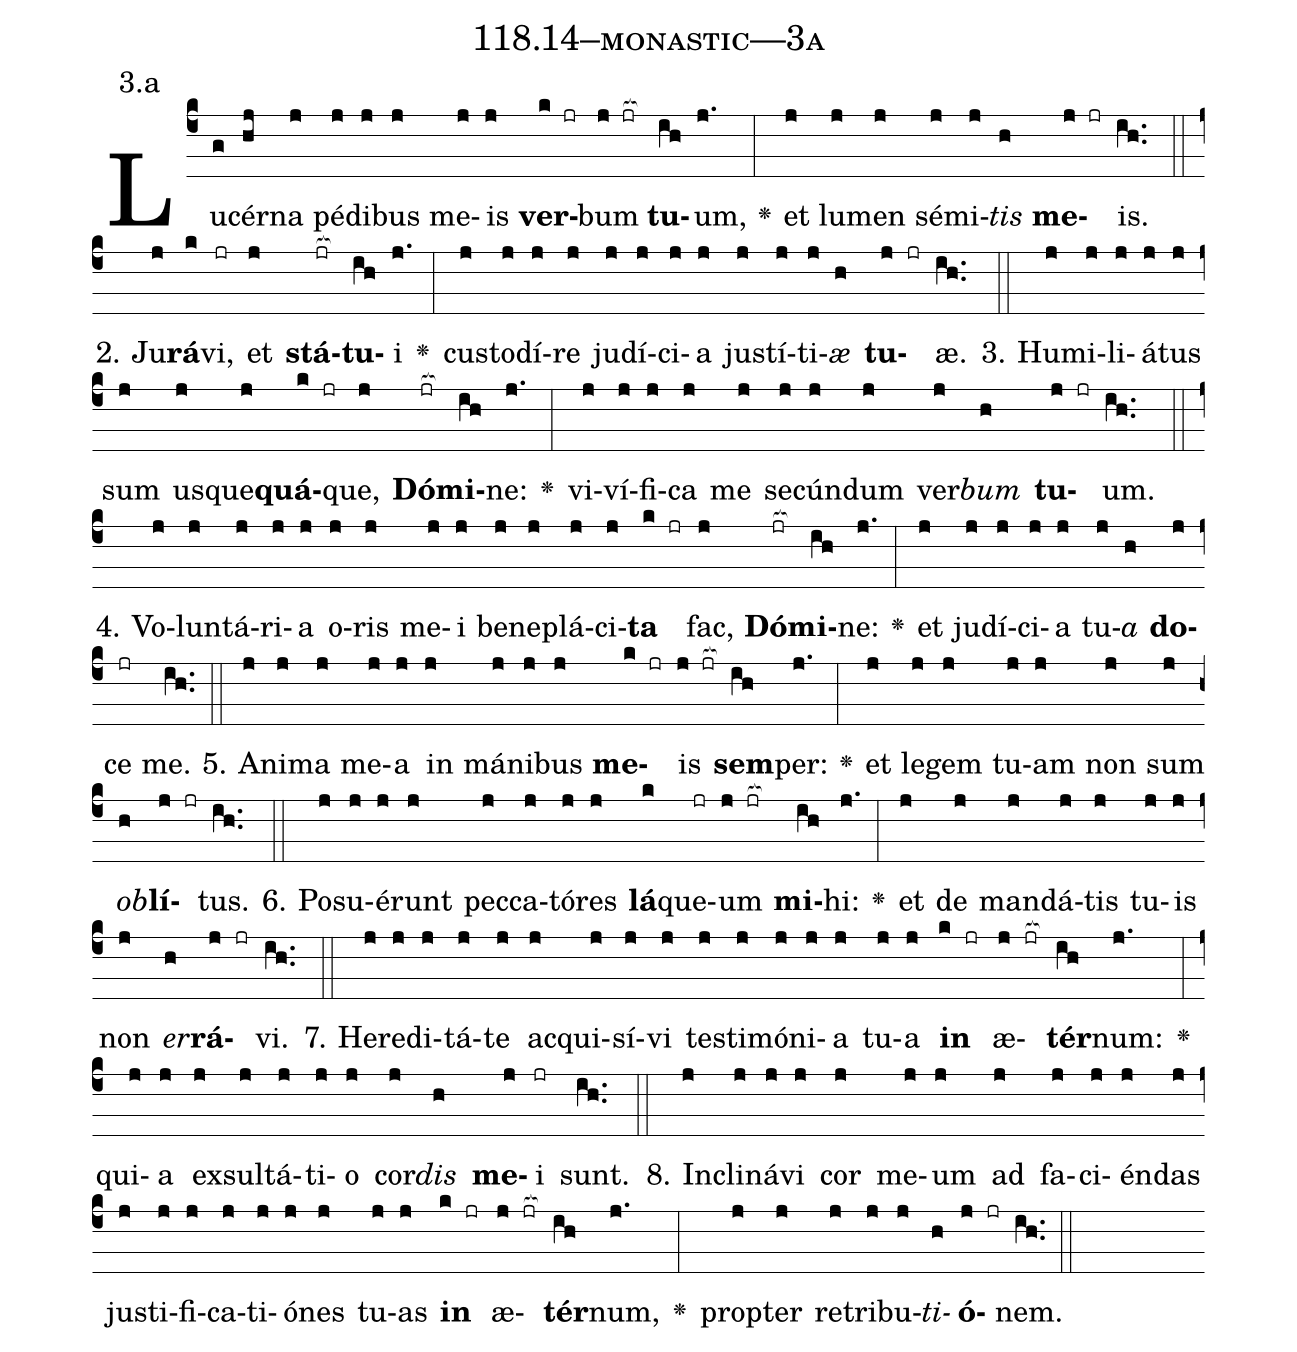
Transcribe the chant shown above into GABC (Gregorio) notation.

name: 118.14--monastic---3a;
annotation: 3.a;
%%
(c4)Lu(g)cér(hj)na(j) pé(j)di(j)bus(j) me(j)is(j) <b>ver</b>(k jr)bum(j jr[ocb:1{]) <b>tu</b>(ih[ocb:0}])um,(j.) <v>\greheightstar</v>(:) et(j) lu(j)men(j) sé(j)mi(j)<i>tis</i>(h) <b>me</b>(j jr)is.(ih..) (::)
2. Ju(j)<b>rá</b>(k)vi,(jr) et(j) <b>stá</b>(jr[ocb:1{])<b>tu</b>(ih[ocb:0}])i(j.) <v>\greheightstar</v>(:) cus(j)to(j)dí(j)re(j) ju(j)dí(j)ci(j)a(j) jus(j)tí(j)ti(j)<i>æ</i>(h) <b>tu</b>(j jr)æ.(ih..) (::)
3. Hu(j)mi(j)li(j)á(j)tus(j) sum(j) us(j)que(j)<b>quá</b>(k jr)que,(j) <b>Dó</b>(jr[ocb:1{])<b>mi</b>(ih[ocb:0}])ne:(j.) <v>\greheightstar</v>(:) vi(j)ví(j)fi(j)ca(j) me(j) se(j)cún(j)dum(j) ver(j)<i>bum</i>(h) <b>tu</b>(j jr)um.(ih..) (::)
4. Vo(j)lun(j)tá(j)ri(j)a(j) o(j)ris(j) me(j)i(j) be(j)ne(j)plá(j)ci(j)<b>ta</b>(k jr) fac,(j) <b>Dó</b>(jr[ocb:1{])<b>mi</b>(ih[ocb:0}])ne:(j.) <v>\greheightstar</v>(:) et(j) ju(j)dí(j)ci(j)a(j) tu(j)<i>a</i>(h) <b>do</b>(j)ce(jr) me.(ih..) (::)
5. A(j)ni(j)ma(j) me(j)a(j) in(j) má(j)ni(j)bus(j) <b>me</b>(k jr)is(j jr[ocb:1{]) <b>sem</b>(ih[ocb:0}])per:(j.) <v>\greheightstar</v>(:) et(j) le(j)gem(j) tu(j)am(j) non(j) sum(j) <i>ob</i>(h)<b>lí</b>(j jr)tus.(ih..) (::)
6. Po(j)su(j)é(j)runt(j) pec(j)ca(j)tó(j)res(j) <b>lá</b>(k)que(jr)um(j jr[ocb:1{]) <b>mi</b>(ih[ocb:0}])hi:(j.) <v>\greheightstar</v>(:) et(j) de(j) man(j)dá(j)tis(j) tu(j)is(j) non(j) <i>er</i>(h)<b>rá</b>(j jr)vi.(ih..) (::)
7. He(j)re(j)di(j)tá(j)te(j) ac(j)qui(j)sí(j)vi(j) tes(j)ti(j)mó(j)ni(j)a(j) tu(j)a(j) <b>in</b>(k jr) æ(j jr[ocb:1{])<b>tér</b>(ih[ocb:0}])num:(j.) <v>\greheightstar</v>(:) qui(j)a(j) ex(j)sul(j)tá(j)ti(j)o(j) cor(j)<i>dis</i>(h) <b>me</b>(j)i(jr) sunt.(ih..) (::)
8. In(j)cli(j)ná(j)vi(j) cor(j) me(j)um(j) ad(j) fa(j)ci(j)én(j)das(j) jus(j)ti(j)fi(j)ca(j)ti(j)ó(j)nes(j) tu(j)as(j) <b>in</b>(k jr) æ(j jr[ocb:1{])<b>tér</b>(ih[ocb:0}])num,(j.) <v>\greheightstar</v>(:) prop(j)ter(j) re(j)tri(j)bu(j)<i>ti</i>(h)<b>ó</b>(j jr)nem.(ih..) (::)
